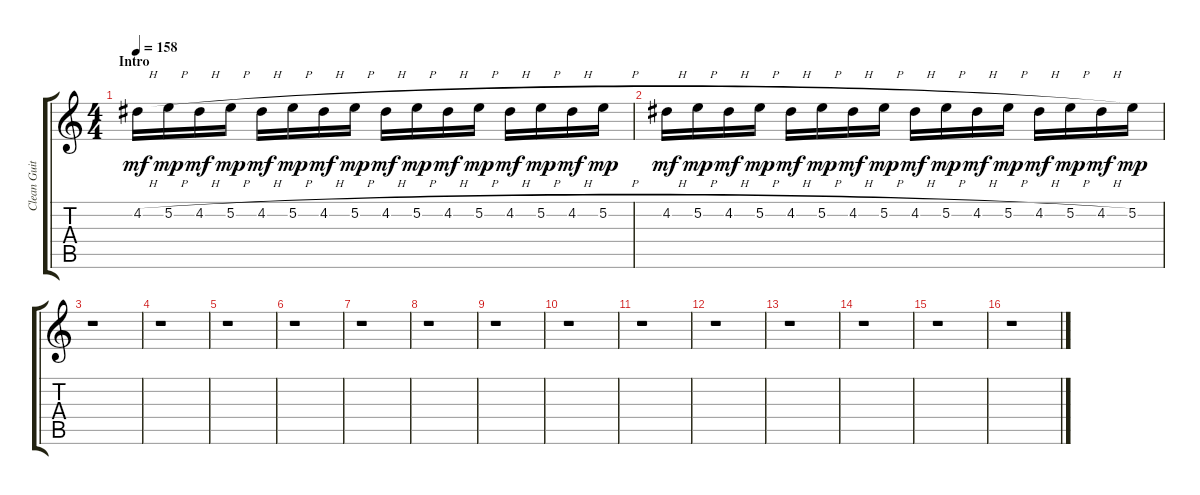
\track ("Clean Guitar" "Clean Guit") {instrument electricguitarclean}
\staff {score tabs}
\tuning (E4 B3 G3 D3 A2 E2) {hide}
\ts (4 4)
\section ("" "Intro")
\tempo 158
\clef g2
\ks c
4.2{h}.16{dy mf volume 13 instrument electricguitarclean} 5.2{h}.16{dy mp} 4.2{h}.16{dy mf} 5.2{h}.16{dy mp} 4.2{h}.16{dy mf} 5.2{h}.16{dy mp} 4.2{h}.16{dy mf} 5.2{h}.16{dy mp} 4.2{h}.16{dy mf} 5.2{h}.16{dy mp} 4.2{h}.16{dy mf} 5.2{h}.16{dy mp} 4.2{h}.16{dy mf} 5.2{h}.16{dy mp} 4.2{h}.16{dy mf} 5.2{h}.16{dy mp} |
4.2{h}.16{dy mf} 5.2{h}.16{dy mp} 4.2{h}.16{dy mf} 5.2{h}.16{dy mp} 4.2{h}.16{dy mf} 5.2{h}.16{dy mp} 4.2{h}.16{dy mf} 5.2{h}.16{dy mp} 4.2{h}.16{dy mf} 5.2{h}.16{dy mp} 4.2{h}.16{dy mf} 5.2{h}.16{dy mp} 4.2{h}.16{dy mf} 5.2{h}.16{dy mp} 4.2{h}.16{dy mf} 5.2.16{dy mp} |
r.1 |
r.1 |
r.1 |
r.1 |
r.1 |
r.1 |
r.1 |
r.1 |
r.1 |
r.1 |
r.1 |
r.1 |
r.1 |
r.1
